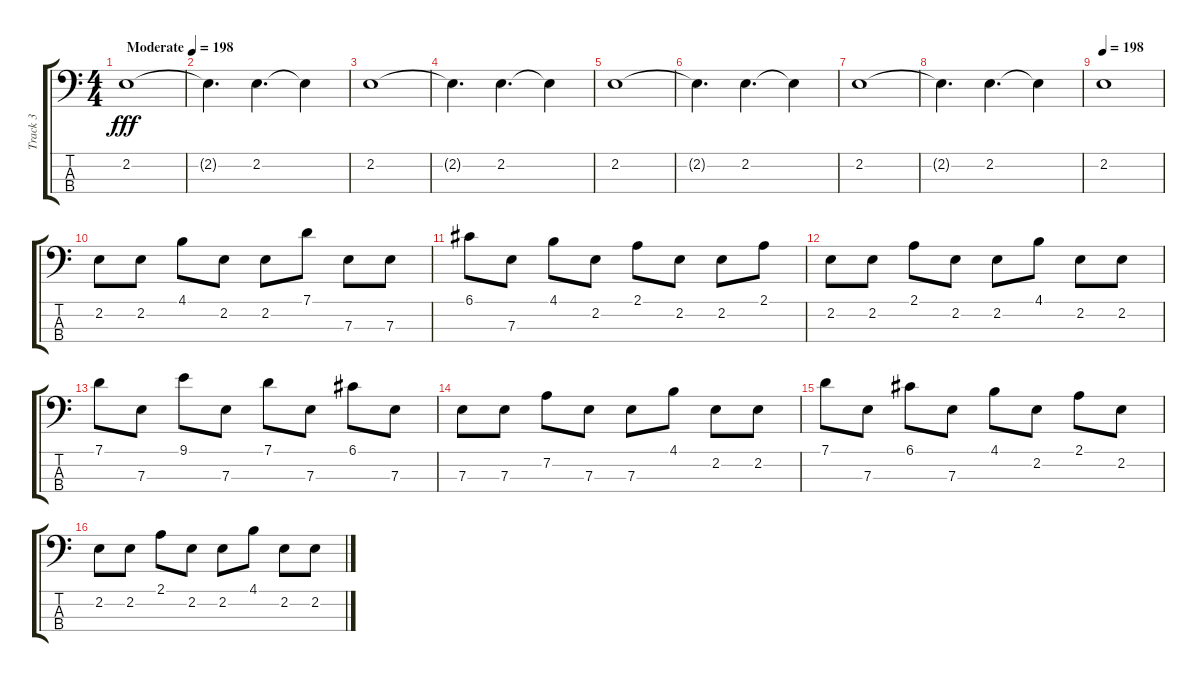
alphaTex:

\track ("Track 3" "Track 3") {instrument electricbassfinger}
\staff {score tabs}
\tuning (G2 D2 A1 D1) {hide}
\ts (4 4)
\tempo (198 "Moderate")
\tempo 132
\tempo (198 "Moderate")
\clef f4
\ks c
2.2.1{dy fff instrument electricbassfinger} |
2.2{t}.4{d} 2.2.4{d} 2.2{t}.4 |
2.2.1 |
2.2{t}.4{d} 2.2.4{d} 2.2{t}.4 |
2.2.1 |
2.2{t}.4{d} 2.2.4{d} 2.2{t}.4 |
2.2.1 |
2.2{t}.4{d} 2.2.4{d} 2.2{t}.4 |
\tempo 198
2.2.1 |
2.2.8 2.2.8 4.1.8 2.2.8 2.2.8 7.1.8 7.3.8 7.3.8 |
6.1.8 7.3.8 4.1.8 2.2.8 2.1.8 2.2.8 2.2.8 2.1.8 |
2.2.8 2.2.8 2.1.8 2.2.8 2.2.8 4.1.8 2.2.8 2.2.8 |
7.1.8 7.3.8 9.1.8 7.3.8 7.1.8 7.3.8 6.1.8 7.3.8 |
7.3.8 7.3.8 7.2.8 7.3.8 7.3.8 4.1.8 2.2.8 2.2.8 |
7.1.8 7.3.8 6.1.8 7.3.8 4.1.8 2.2.8 2.1.8 2.2.8 |
2.2.8 2.2.8 2.1.8 2.2.8 2.2.8 4.1.8 2.2.8 2.2.8
